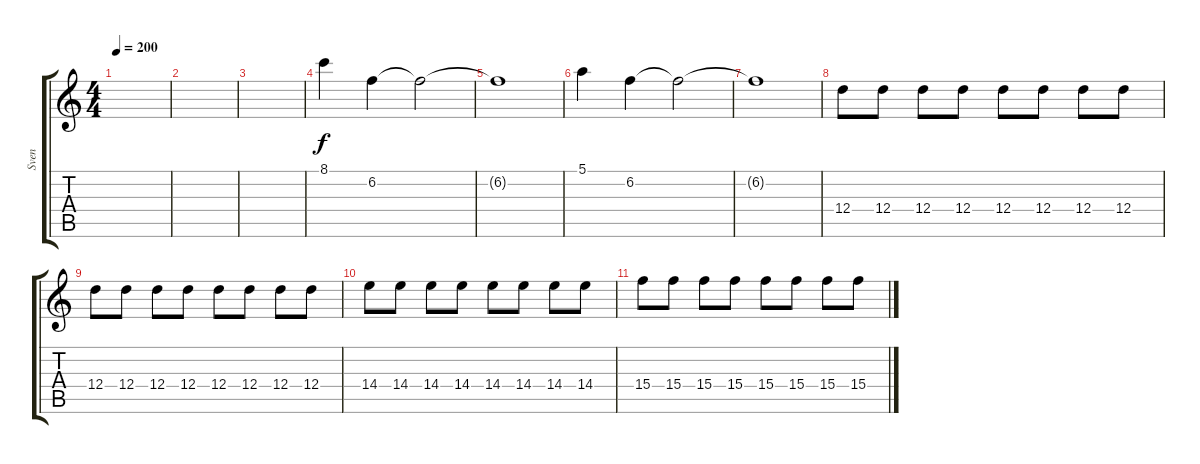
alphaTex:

\track ("Sven" "Sven") {instrument distortionguitar}
\staff {score tabs}
\tuning (E4 B3 G3 D3 A2 E2) {hide}
\ts (4 4)
\tempo 200
\clef g2
\ks c
|
|
|
8.1.4{volume 9 instrument electricguitarclean} 6.2.4 6.2{t}.2 |
6.2{t}.1 |
5.1.4 6.2.4 6.2{t}.2 |
6.2{t}.1 |
12.4.8{instrument distortionguitar} 12.4.8 12.4.8 12.4.8 12.4.8 12.4.8 12.4.8 12.4.8 |
12.4.8 12.4.8 12.4.8 12.4.8 12.4.8 12.4.8 12.4.8 12.4.8 |
14.4.8 14.4.8 14.4.8 14.4.8 14.4.8 14.4.8 14.4.8 14.4.8 |
15.4.8 15.4.8 15.4.8 15.4.8 15.4.8 15.4.8 15.4.8 15.4.8
